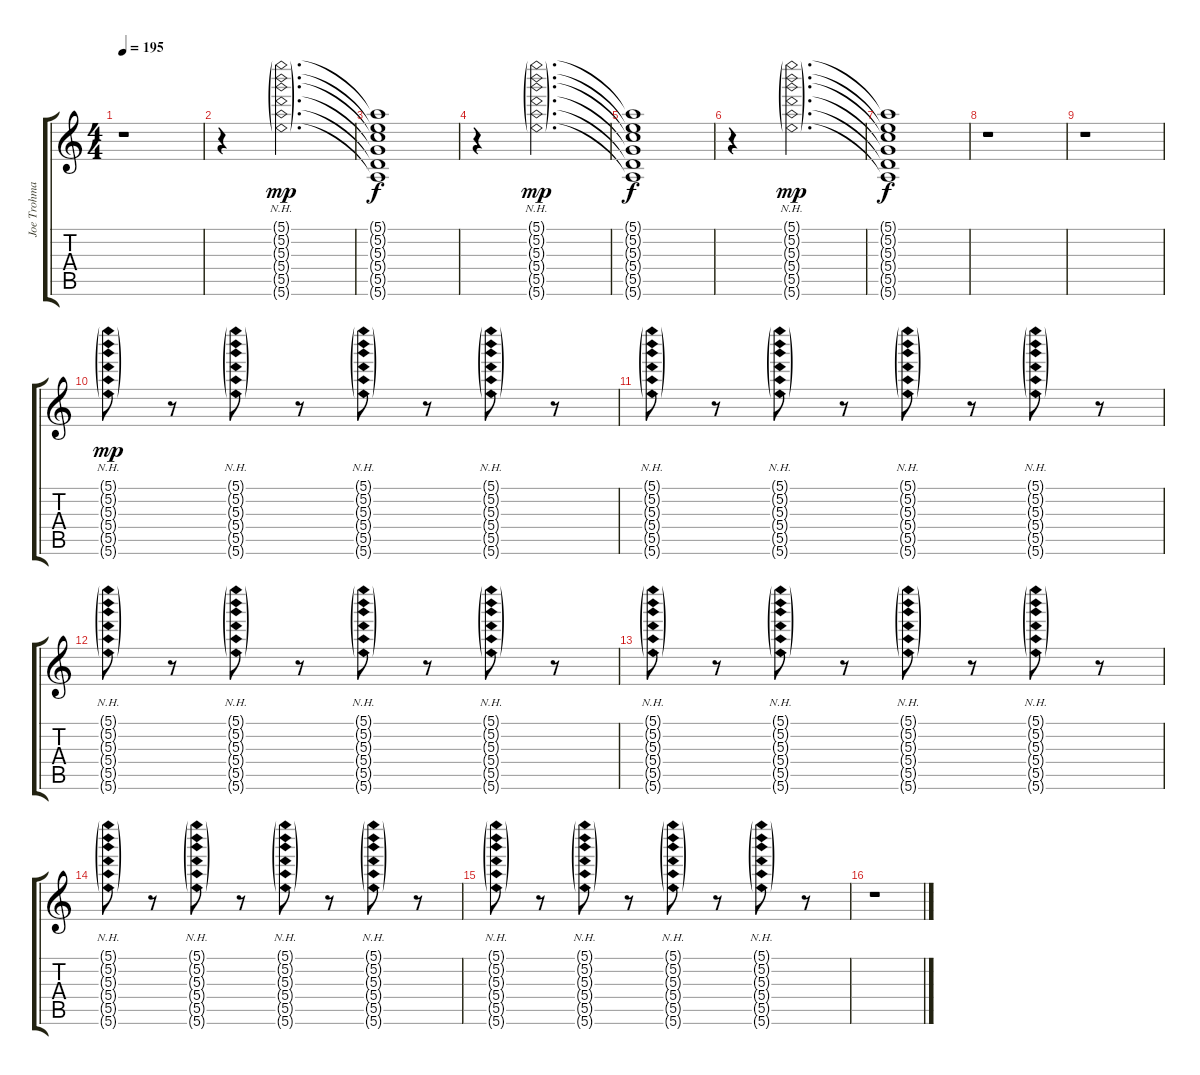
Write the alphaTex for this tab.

\track ("Joe Trohman - Lead Guitar (Center)" "Joe Trohma") {instrument distortionguitar}
\staff {score tabs}
\tuning (E4 B3 G3 D3 A2 E2) {hide}
\ts (4 4)
\tempo 195
\clef g2
\ks c
r.1{dy f} |
r.4 (5.1{nh g} 5.2{nh g} 5.3{nh g} 5.4{nh g} 5.5{nh g} 5.6{nh g}).2{d dy mp} |
(5.1{t} 5.2{t} 5.3{t} 5.4{t} 5.5{t} 5.6{t}).1{dy f} |
r.4 (5.1{nh g} 5.2{nh g} 5.3{nh g} 5.4{nh g} 5.5{nh g} 5.6{nh g}).2{d dy mp} |
(5.1{t} 5.2{t} 5.3{t} 5.4{t} 5.5{t} 5.6{t}).1{dy f} |
r.4 (5.1{nh g} 5.2{nh g} 5.3{nh g} 5.4{nh g} 5.5{nh g} 5.6{nh g}).2{d dy mp} |
(5.1{t} 5.2{t} 5.3{t} 5.4{t} 5.5{t} 5.6{t}).1{dy f} |
r.1 |
r.1 |
(5.1{nh g} 5.2{nh g} 5.3{nh g} 5.4{nh g} 5.5{nh g} 5.6{nh g}).8{dy mp} r.8 (5.1{nh g} 5.2{nh g} 5.3{nh g} 5.4{nh g} 5.5{nh g} 5.6{nh g}).8 r.8 (5.1{nh g} 5.2{nh g} 5.3{nh g} 5.4{nh g} 5.5{nh g} 5.6{nh g}).8 r.8 (5.1{nh g} 5.2{nh g} 5.3{nh g} 5.4{nh g} 5.5{nh g} 5.6{nh g}).8 r.8 |
(5.1{nh g} 5.2{nh g} 5.3{nh g} 5.4{nh g} 5.5{nh g} 5.6{nh g}).8 r.8 (5.1{nh g} 5.2{nh g} 5.3{nh g} 5.4{nh g} 5.5{nh g} 5.6{nh g}).8 r.8 (5.1{nh g} 5.2{nh g} 5.3{nh g} 5.4{nh g} 5.5{nh g} 5.6{nh g}).8 r.8 (5.1{nh g} 5.2{nh g} 5.3{nh g} 5.4{nh g} 5.5{nh g} 5.6{nh g}).8 r.8 |
(5.1{nh g} 5.2{nh g} 5.3{nh g} 5.4{nh g} 5.5{nh g} 5.6{nh g}).8 r.8 (5.1{nh g} 5.2{nh g} 5.3{nh g} 5.4{nh g} 5.5{nh g} 5.6{nh g}).8 r.8 (5.1{nh g} 5.2{nh g} 5.3{nh g} 5.4{nh g} 5.5{nh g} 5.6{nh g}).8 r.8 (5.1{nh g} 5.2{nh g} 5.3{nh g} 5.4{nh g} 5.5{nh g} 5.6{nh g}).8 r.8 |
(5.1{nh g} 5.2{nh g} 5.3{nh g} 5.4{nh g} 5.5{nh g} 5.6{nh g}).8 r.8 (5.1{nh g} 5.2{nh g} 5.3{nh g} 5.4{nh g} 5.5{nh g} 5.6{nh g}).8 r.8 (5.1{nh g} 5.2{nh g} 5.3{nh g} 5.4{nh g} 5.5{nh g} 5.6{nh g}).8 r.8 (5.1{nh g} 5.2{nh g} 5.3{nh g} 5.4{nh g} 5.5{nh g} 5.6{nh g}).8 r.8 |
(5.1{nh g} 5.2{nh g} 5.3{nh g} 5.4{nh g} 5.5{nh g} 5.6{nh g}).8 r.8 (5.1{nh g} 5.2{nh g} 5.3{nh g} 5.4{nh g} 5.5{nh g} 5.6{nh g}).8 r.8 (5.1{nh g} 5.2{nh g} 5.3{nh g} 5.4{nh g} 5.5{nh g} 5.6{nh g}).8 r.8 (5.1{nh g} 5.2{nh g} 5.3{nh g} 5.4{nh g} 5.5{nh g} 5.6{nh g}).8 r.8 |
(5.1{nh g} 5.2{nh g} 5.3{nh g} 5.4{nh g} 5.5{nh g} 5.6{nh g}).8 r.8 (5.1{nh g} 5.2{nh g} 5.3{nh g} 5.4{nh g} 5.5{nh g} 5.6{nh g}).8 r.8 (5.1{nh g} 5.2{nh g} 5.3{nh g} 5.4{nh g} 5.5{nh g} 5.6{nh g}).8 r.8 (5.1{nh g} 5.2{nh g} 5.3{nh g} 5.4{nh g} 5.5{nh g} 5.6{nh g}).8 r.8 |
r.1
